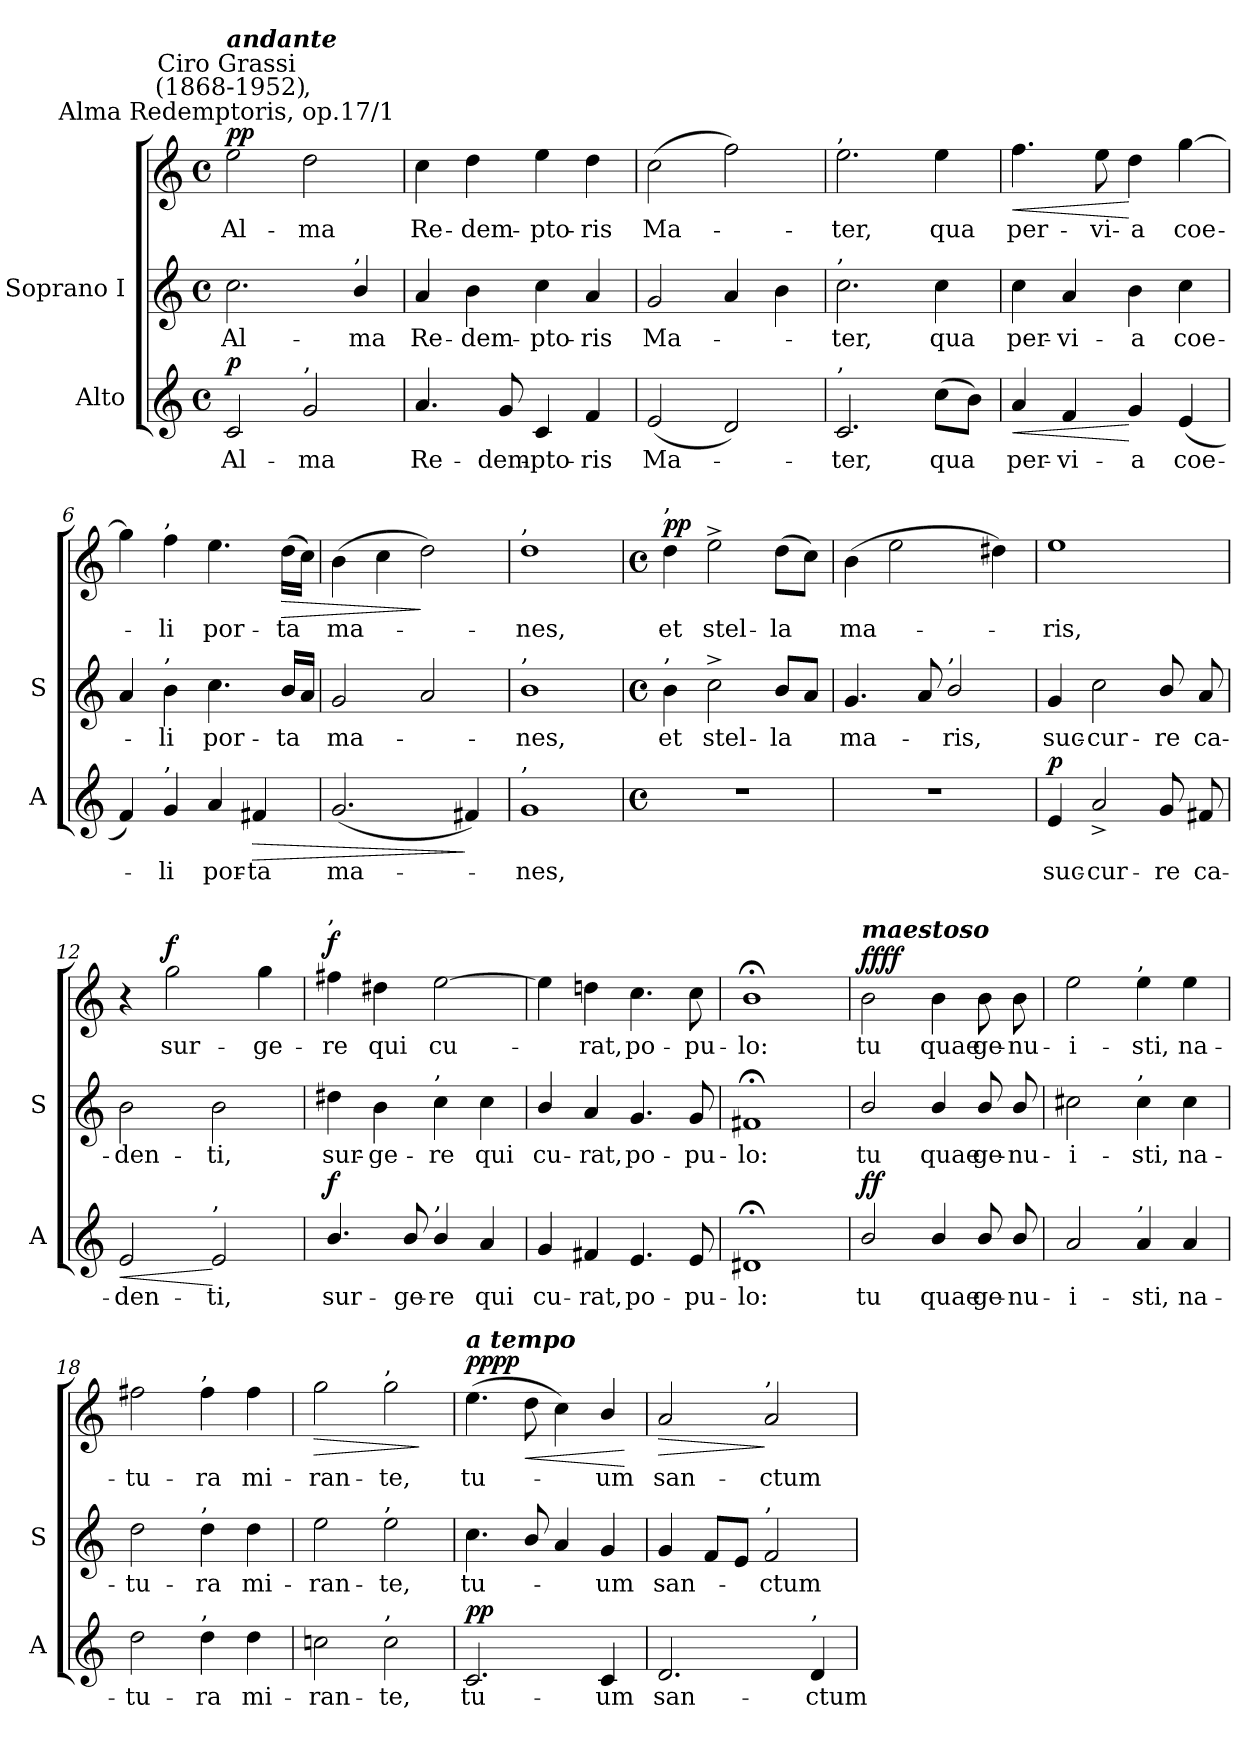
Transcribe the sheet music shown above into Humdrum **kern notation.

**kern	**text	**dynam	**kern	**text	**kern	**text	**dynam
*part2	*part2	*part2	*part1	*part1	*part1	*part1	*part1
*staff3	*staff3	*staff3	*staff2	*staff2	*staff1	*staff1	*staff1/2
*I"Alto	*	*	*I"Soprano I	*	*	*	*
*I'A	*	*	*I'S	*	*	*	*
*clefG2	*	*	*clefG2	*	*clefG2	*	*
*k[]	*	*	*k[]	*	*k[]	*	*
*C:	*	*	*C:	*	*C:	*	*
*M4/4	*	*	*M4/4	*	*M4/4	*	*
*met(c)	*	*	*met(c)	*	*met(c)	*	*
=1	=1	=1	=1	=1	=1	=1	=1
!	!	!	!	!	!LO:TX:a:cj:t=Alma Redemptoris, op.17/1	!	!
!	!	!	!	!	!LO:TX:a:cj:t=Ciro Grassi\n (1868-1952)	!	!
!	!	!	!	!	!LO:TX:a:Bi:t=andante	!	!
!	!LO:LY:b	!LO:DY:b	!	!LO:LY:b	!	!LO:LY:b	!LO:DY:b=2
!	!	!	!	!	!	!	!LO:DY:n=1:b
2c	Al-	p	2.cc	Al-	2ee	Al-	p p
!	!	!	!	!	!LO:TX:a:t=,	!	!
!LO:TX:a:t=,	!	!	!	!	!	!	!
!	!LO:LY:b	!	!	!	!	!LO:LY:b	!
2g	-ma	.	.	.	2dd	-ma	.
!	!	!	!LO:TX:a:t=,	!	!	!	!
!	!	!	!	!LO:LY:b	!	!	!
.	.	.	4b/	-ma	.	.	.
=2	=2	=2	=2	=2	=2	=2	=2
!	!LO:LY:b	!	!	!LO:LY:b	!	!LO:LY:b	!
4.a	Re-	.	4a	Re-	4cc	Re-	.
!	!	!	!	!LO:LY:b	!	!LO:LY:b	!
.	.	.	4b	-dem-	4dd	-dem-	.
!	!LO:LY:b	!	!	!	!	!	!
8g	-dem-	.	.	.	.	.	.
!	!LO:LY:b	!	!	!LO:LY:b	!	!LO:LY:b	!
4c	-pto-	.	4cc	-pto-	4ee	-pto-	.
!	!LO:LY:b	!	!	!LO:LY:b	!	!LO:LY:b	!
4f	-ris	.	4a	-ris	4dd	-ris	.
=3	=3	=3	=3	=3	=3	=3	=3
!	!LO:LY:b	!	!	!LO:LY:b	!	!LO:LY:b	!
(<2e	Ma-	.	2g	Ma-	(>2cc	Ma-	.
2d)	.	.	4a	.	2ff)	.	.
.	.	.	4b	.	.	.	.
=4	=4	=4	=4	=4	=4	=4	=4
!	!	!	!	!	!LO:TX:a:t=,	!	!
!	!	!	!LO:TX:a:t=,	!	!	!	!
!LO:TX:a:t=,	!	!	!	!	!	!	!
!	!LO:LY:b	!	!	!LO:LY:b	!	!LO:LY:b	!
2.c	ter,	.	2.cc	ter,	2.ee	ter,	.
!	!LO:LY:b	!	!	!LO:LY:b	!	!LO:LY:b	!
(>8ccL	qua	.	4cc	qua	4ee	qua	.
8bJ)	.	.	.	.	.	.	.
=5	=5	=5	=5	=5	=5	=5	=5
!	!LO:LY:b	!LO:HP:b	!	!LO:LY:b	!	!LO:LY:b	!LO:HP:b
4a	per-	<	4cc	per-	4.ff	per-	<
!	!LO:LY:b	!	!	!LO:LY:b	!	!	!
4f	-vi-	.	4a	-vi-	.	.	.
!	!	!	!	!	!	!LO:LY:b	!
.	.	.	.	.	8ee	-vi-	.
!	!LO:LY:b	!	!	!LO:LY:b	!	!LO:LY:b	!
4g	-a	[	4b	-a	4dd	-a	[
!	!LO:LY:b	!	!	!LO:LY:b	!	!LO:LY:b	!
(<4e	coe-	.	4cc	coe-	[4gg	coe-	.
=6	=6	=6	=6	=6	=6	=6	=6
4f)	.	.	4a	.	4gg]	.	.
!	!	!	!	!	!LO:TX:a:t=,	!	!
!	!	!	!LO:TX:a:t=,	!	!	!	!
!LO:TX:a:t=,	!	!	!	!	!	!	!
!	!LO:LY:b	!	!	!LO:LY:b	!	!LO:LY:b	!
4g	li	.	4b	li	4ff	li	.
!	!LO:LY:b	!	!	!LO:LY:b	!	!LO:LY:b	!
4a	por-	.	4.cc	por-	4.ee	por-	.
!	!LO:LY:b	!LO:HP:b	!	!	!	!	!
4f#X	-ta	>	.	.	.	.	.
!	!	!	!	!LO:LY:b	!	!LO:LY:b	!LO:HP:b
.	.	.	16bLL	-ta	(>16ddLL	-ta	>
.	.	.	16aJJ	.	16ccJJ)	.	.
=7	=7	=7	=7	=7	=7	=7	=7
!	!LO:LY:b	!	!	!LO:LY:b	!	!LO:LY:b	!
(<2.g	ma-	.	2g	ma-	(>4b	ma-	.
.	.	.	.	.	4cc	.	.
.	.	.	2a	.	2dd)	.	]
4f#X)	.	]	.	.	.	.	.
=8	=8	=8	=8	=8	=8	=8	=8
!	!	!	!	!	!LO:TX:a:t=,	!	!
!	!	!	!LO:TX:a:t=,	!	!	!	!
!LO:TX:a:t=,	!	!	!	!	!	!	!
!	!LO:LY:b	!	!	!LO:LY:b	!	!LO:LY:b	!
1g	nes,	.	1b	nes,	1dd	nes,	.
!!LO:LB:g=z
=9	=9	=9	=9	=9	=9	=9	=9
*M4/4	*	*	*M4/4	*	*M4/4	*	*
*met(c)	*	*	*met(c)	*	*met(c)	*	*
!	!	!	!	!	!LO:TX:a:t=,	!	!
!	!	!	!LO:TX:a:t=,	!	!	!	!
!	!	!	!	!LO:LY:b	!	!LO:LY:b	!LO:DY:b=2
!	!	!	!	!	!	!	!LO:DY:n=1:b
1r	.	.	4b	et	4dd	et	p p
!	!	!	!	!LO:LY:b	!	!LO:LY:b	!
.	.	.	2cc^	stel-	2ee^	stel-	.
!	!	!	!	!LO:LY:b	!	!LO:LY:b	!
.	.	.	8bL	-la	(>8ddL	-la	.
.	.	.	8aJ	.	8ccJ)	.	.
=10	=10	=10	=10	=10	=10	=10	=10
!	!	!	!	!LO:LY:b	!	!LO:LY:b	!
1r	.	.	4.g	ma-	(>4b	ma-	.
.	.	.	.	.	2ee	.	.
.	.	.	8a	.	.	.	.
!	!	!	!LO:TX:a:t=,	!	!	!	!
!	!	!	!	!LO:LY:b	!	!	!
.	.	.	2b/	ris,	.	.	.
.	.	.	.	.	4dd#X)	.	.
=11	=11	=11	=11	=11	=11	=11	=11
!	!LO:LY:b	!LO:DY:b	!	!LO:LY:b	!	!LO:LY:b	!
4e	suc-	p	4g	suc-	1ee	ris,	.
!	!LO:LY:b	!	!	!LO:LY:b	!	!	!
2a^	-cur-	.	2cc	-cur-	.	.	.
!	!LO:LY:b	!	!	!LO:LY:b	!	!	!
8g	-re	.	8b/	-re	.	.	.
!	!LO:LY:b	!	!	!LO:LY:b	!	!	!
8f#X	ca-	.	8a	ca-	.	.	.
=12	=12	=12	=12	=12	=12	=12	=12
!	!LO:LY:b	!LO:HP:b	!	!LO:LY:b	!	!	!
2e	-den-	<	2b	-den-	4r	.	.
!	!	!	!	!	!	!LO:LY:b	!LO:DY:b
.	.	.	.	.	2gg	-sur-	f
!LO:TX:a:t=,	!	!	!	!	!	!	!
!	!LO:LY:b	!	!	!LO:LY:b	!	!	!
2e	-ti,	[	2b	-ti,	.	.	.
!	!	!	!	!	!	!LO:LY:b	!
.	.	.	.	.	4gg	-ge-	.
=13	=13	=13	=13	=13	=13	=13	=13
!	!	!	!	!	!LO:TX:a:t=,	!	!
!	!LO:LY:b	!LO:DY:b	!	!LO:LY:b	!	!LO:LY:b	!LO:DY:b=2
4.b/	sur-	f	4dd#X	sur-	4ff#X	re	f
!	!	!	!	!LO:LY:b	!	!LO:LY:b	!
.	.	.	4b	-ge-	4dd#X	qui	.
!	!LO:LY:b	!	!	!	!	!	!
8b/	-ge-	.	.	.	.	.	.
!	!	!	!LO:TX:a:t=,	!	!	!	!
!LO:TX:a:t=,	!	!	!	!	!	!	!
!	!LO:LY:b	!	!	!LO:LY:b	!	!LO:LY:b	!
4b/	-re	.	4cc	-re	[2ee	cu-	.
!	!LO:LY:b	!	!	!LO:LY:b	!	!	!
4a	qui	.	4cc	qui	.	.	.
=14	=14	=14	=14	=14	=14	=14	=14
!	!LO:LY:b	!	!	!LO:LY:b	!	!	!
4g	cu-	.	4b/	-cu-	4ee]	.	.
!	!LO:LY:b	!	!	!LO:LY:b	!	!LO:LY:b	!
4f#X	-rat,	.	4a	-rat,	4ddn	rat,	.
!	!LO:LY:b	!	!	!LO:LY:b	!	!LO:LY:b	!
4.e	po-	.	4.g	po-	4.cc	po-	.
!	!LO:LY:b	!	!	!LO:LY:b	!	!LO:LY:b	!
8e	-pu-	.	8g	-pu-	8cc	-pu-	.
=15	=15	=15	=15	=15	=15	=15	=15
!	!LO:LY:b	!	!	!LO:LY:b	!	!LO:LY:b	!
1d#X;<	-lo:	.	1f#X;<	lo:	1b;<	-lo:	.
=16	=16	=16	=16	=16	=16	=16	=16
!	!	!	!	!	!LO:TX:a:Bi:t=maestoso	!	!
!	!LO:LY:b	!LO:DY:b	!	!LO:LY:b	!	!LO:LY:b	!LO:DY:b=2
!	!	!	!	!	!	!	!LO:DY:n=1:b
2b/	tu	ff	2b/	-tu	2b\	tu	ff ff
!	!LO:LY:b	!	!	!LO:LY:b	!	!LO:LY:b	!
4b/	quae	.	4b/	quae	4b\	quae	.
!	!LO:LY:b	!	!	!LO:LY:b	!	!LO:LY:b	!
8b/	ge-	.	8b/	ge-	8b\	ge-	.
!	!LO:LY:b	!	!	!LO:LY:b	!	!LO:LY:b	!
8b/	-nu-	.	8b/	-nu-	8b\	-nu-	.
!!LO:LB:g=z
=17	=17	=17	=17	=17	=17	=17	=17
!	!LO:LY:b	!	!	!LO:LY:b	!	!LO:LY:b	!
2a	-i-	.	2cc#X	-i-	2ee	-i-	.
!	!	!	!	!	!LO:TX:a:t=,	!	!
!	!	!	!LO:TX:a:t=,	!	!	!	!
!LO:TX:a:t=,	!	!	!	!	!	!	!
!	!LO:LY:b	!	!	!LO:LY:b	!	!LO:LY:b	!
4a	-sti,	.	4cc#	-sti,	4ee	-sti,	.
!	!LO:LY:b	!	!	!LO:LY:b	!	!LO:LY:b	!
4a	na-	.	4cc#	na-	4ee	na-	.
=18	=18	=18	=18	=18	=18	=18	=18
!	!LO:LY:b	!	!	!LO:LY:b	!	!LO:LY:b	!
2dd	-tu-	.	2dd	-tu-	2ff#X	-tu-	.
!	!	!	!	!	!LO:TX:a:t=,	!	!
!	!	!	!LO:TX:a:t=,	!	!	!	!
!LO:TX:a:t=,	!	!	!	!	!	!	!
!	!LO:LY:b	!	!	!LO:LY:b	!	!LO:LY:b	!
4dd	-ra	.	4dd	-ra	4ff#	-ra	.
!	!LO:LY:b	!	!	!LO:LY:b	!	!LO:LY:b	!
4dd	mi-	.	4dd	mi-	4ff#	mi-	.
=19	=19	=19	=19	=19	=19	=19	=19
!	!LO:LY:b	!	!	!LO:LY:b	!	!LO:LY:b	!LO:HP:b
2ccn	-ran-	.	2ee	ran-	2gg	-ran-	>
!	!	!	!	!	!LO:TX:a:t=,	!	!
!	!	!	!LO:TX:a:t=,	!	!	!	!
!LO:TX:a:t=,	!	!	!	!	!	!	!
!	!LO:LY:b	!	!	!LO:LY:b	!	!LO:LY:b	!
2cc	-te,	.	2ee	-te,	2gg	-te,	.
.	.	.	.	.	.	.	]
=20	=20	=20	=20	=20	=20	=20	=20
!	!	!	!	!	!LO:TX:a:Bi:t=a tempo	!	!
!	!LO:LY:b	!LO:DY:b	!	!LO:LY:b	!	!LO:LY:b	!LO:DY:b=2
!	!	!	!	!	!	!	!LO:DY:n=1:b
2.c	tu-	pp	4.cc	tu-	(>4.ee	tu-	pp pp
!	!	!	!	!	!	!	!LO:HP:b
.	.	.	8b/	.	8dd	.	<
.	.	.	4a	.	4cc)	.	.
!	!LO:LY:b	!	!	!LO:LY:b	!	!LO:LY:b	!
4c	-um	.	4g/	um	4b/	um	.
.	.	.	.	.	.	.	[
=21	=21	=21	=21	=21	=21	=21	=21
!	!LO:LY:b	!	!	!LO:LY:b	!	!LO:LY:b	!LO:HP:b
2.d	san-	.	4g	san-	2a	san-	>
.	.	.	8fL	.	.	.	.
.	.	.	8eJ	.	.	.	.
!	!	!	!	!	!LO:TX:a:t=,	!	!
!	!	!	!LO:TX:a:t=,	!	!	!	!
!	!	!	!	!LO:LY:b	!	!LO:LY:b	!
.	.	.	2f	ctum	2a	-ctum	]
!LO:TX:a:t=,	!	!	!	!	!	!	!
!	!LO:LY:b	!	!	!	!	!	!
4d	-ctum	.	.	.	.	.	.
=	=	=	=	=	=	=	=
*-	*-	*-	*-	*-	*-	*-	*-
